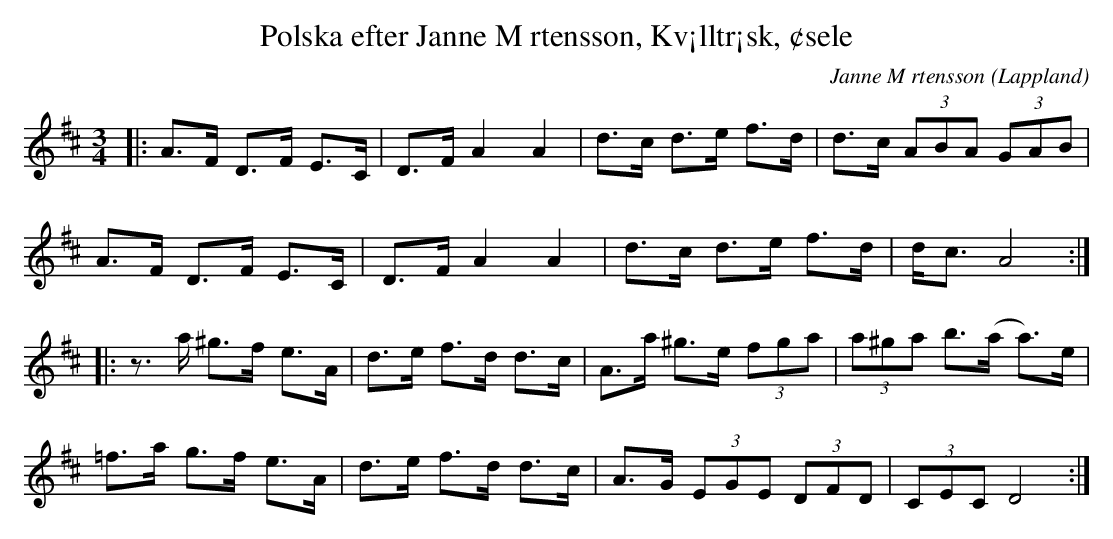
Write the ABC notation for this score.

X:1
T:Polska efter Janne M rtensson, Kv¡lltr¡sk, ¢sele
C:Janne M rtensson
O: Lappland
M:3/4
L:1/8
K:D
|: A>F D>F E>C | D>F A2 A2 | d>c d>e f>d | d>c (3ABA (3GAB |
   A>F D>F E>C | D>F A2 A2 | d>c d>e f>d | d<c A4 :|
|: z3/2 a/2 ^g>f e>A | d>e f>d d>c | A>a ^g>e (3fga | (3a^ga b>(a a)>e |
   =f>a g>f e>A | d>e f>d d>c | A>G (3EGE (3DFD | (3CEC D4 :|
